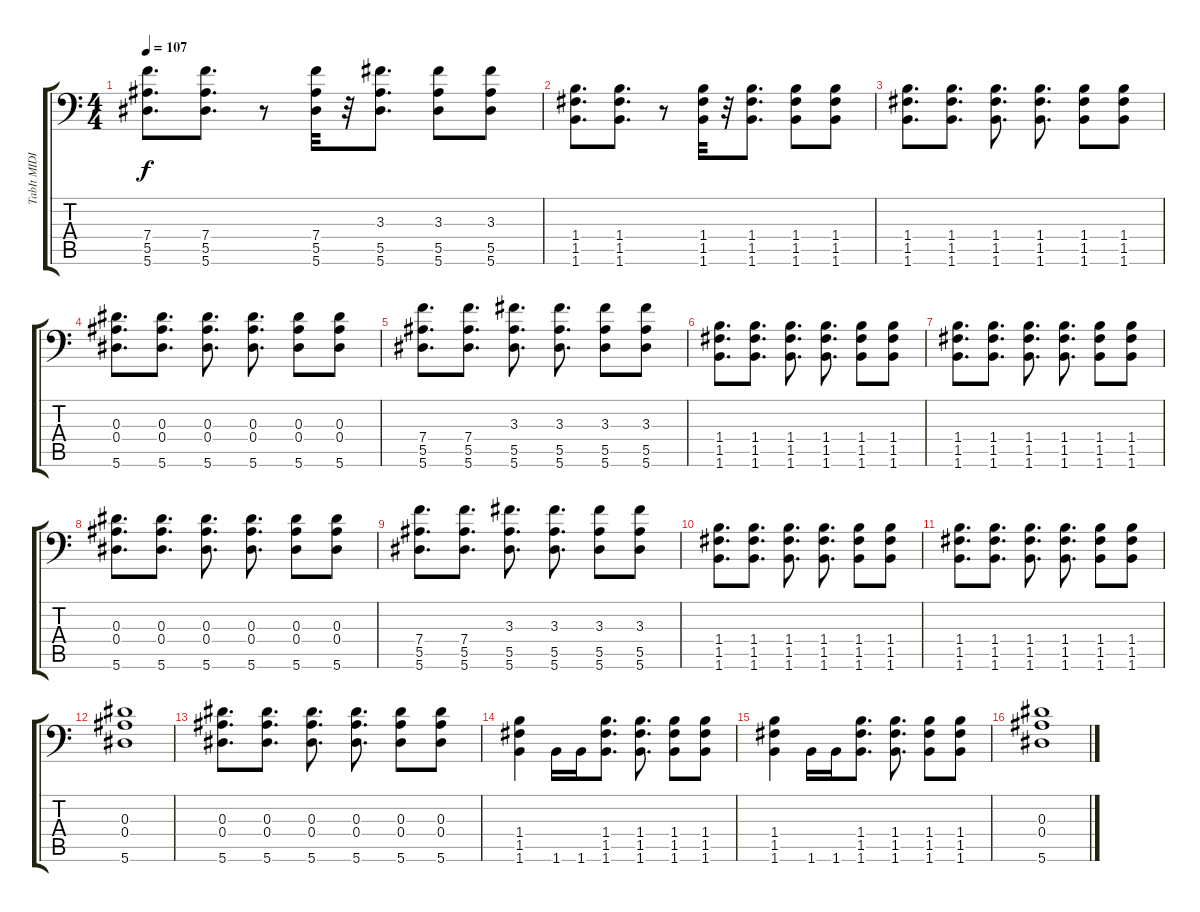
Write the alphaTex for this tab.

\track ("TabIt MIDI - Track 6" "TabIt MIDI") {instrument distortionguitar}
\staff {score tabs}
\tuning (C4 G3 Eb3 Bb2 F2 Bb1) {hide}
\ts (4 4)
\tempo 107
\clef f4
\ks c
(7.4 5.5 5.6).8{d dy f} (7.4 5.5 5.6).8{d} r.8 (7.4 5.5 5.6).32 r.32 (3.3 5.5 5.6).8{d} (3.3 5.5 5.6).8 (3.3 5.5 5.6).8 |
(1.4 1.5 1.6).8{d} (1.4 1.5 1.6).8{d} r.8 (1.4 1.5 1.6).32 r.32 (1.4 1.5 1.6).8{d} (1.4 1.5 1.6).8 (1.4 1.5 1.6).8 |
(1.4 1.5 1.6).8{d} (1.4 1.5 1.6).8{d} (1.4 1.5 1.6).8{d} (1.4 1.5 1.6).8{d} (1.4 1.5 1.6).8 (1.4 1.5 1.6).8 |
(0.3 0.4 5.6).8{d} (0.3 0.4 5.6).8{d} (0.3 0.4 5.6).8{d} (0.3 0.4 5.6).8{d} (0.3 0.4 5.6).8 (0.3 0.4 5.6).8 |
(7.4 5.5 5.6).8{d} (7.4 5.5 5.6).8{d} (3.3 5.5 5.6).8{d} (3.3 5.5 5.6).8{d} (3.3 5.5 5.6).8 (3.3 5.5 5.6).8 |
(1.4 1.5 1.6).8{d} (1.4 1.5 1.6).8{d} (1.4 1.5 1.6).8{d} (1.4 1.5 1.6).8{d} (1.4 1.5 1.6).8 (1.4 1.5 1.6).8 |
(1.4 1.5 1.6).8{d} (1.4 1.5 1.6).8{d} (1.4 1.5 1.6).8{d} (1.4 1.5 1.6).8{d} (1.4 1.5 1.6).8 (1.4 1.5 1.6).8 |
(0.3 0.4 5.6).8{d} (0.3 0.4 5.6).8{d} (0.3 0.4 5.6).8{d} (0.3 0.4 5.6).8{d} (0.3 0.4 5.6).8 (0.3 0.4 5.6).8 |
(7.4 5.5 5.6).8{d} (7.4 5.5 5.6).8{d} (3.3 5.5 5.6).8{d} (3.3 5.5 5.6).8{d} (3.3 5.5 5.6).8 (3.3 5.5 5.6).8 |
(1.4 1.5 1.6).8{d} (1.4 1.5 1.6).8{d} (1.4 1.5 1.6).8{d} (1.4 1.5 1.6).8{d} (1.4 1.5 1.6).8 (1.4 1.5 1.6).8 |
(1.4 1.5 1.6).8{d} (1.4 1.5 1.6).8{d} (1.4 1.5 1.6).8{d} (1.4 1.5 1.6).8{d} (1.4 1.5 1.6).8 (1.4 1.5 1.6).8 |
(0.3 0.4 5.6).1 |
(0.3 0.4 5.6).8{d} (0.3 0.4 5.6).8{d} (0.3 0.4 5.6).8{d} (0.3 0.4 5.6).8{d} (0.3 0.4 5.6).8 (0.3 0.4 5.6).8 |
(1.4 1.5 1.6).4 1.6.16 1.6.16 (1.4 1.5 1.6).8{d} (1.4 1.5 1.6).8{d} (1.4 1.5 1.6).8 (1.4 1.5 1.6).8 |
(1.4 1.5 1.6).4 1.6.16 1.6.16 (1.4 1.5 1.6).8{d} (1.4 1.5 1.6).8{d} (1.4 1.5 1.6).8 (1.4 1.5 1.6).8 |
(0.3 0.4 5.6).1
